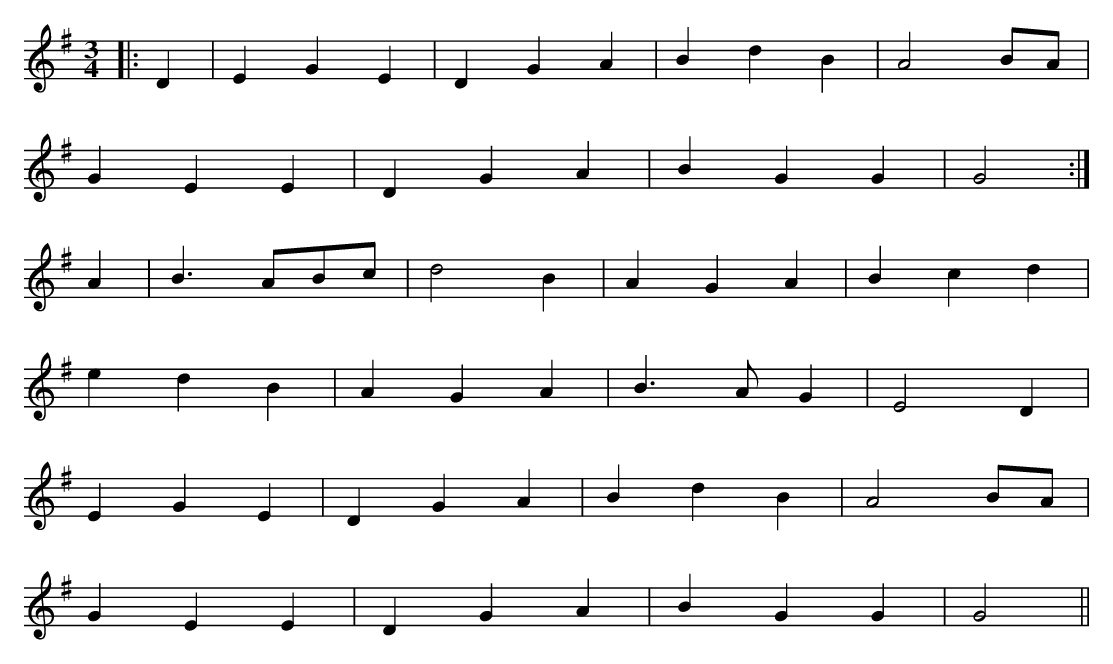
X:1
M:3/4
K:G
|:D2|E2 G2 E2|D2 G2 A2|B2 d2 B2|A4 BA|
G2 E2 E2|D2 G2 A2|B2 G2 G2|G4:|
A2|B3 ABc|d4 B2|A2 G2 A2|B2 c2 d2|
e2 d2 B2|A2 G2 A2|B3 A G2|E4 D2|
E2 G2 E2|D2 G2 A2|B2 d2 B2|A4 BA|
G2 E2 E2|D2 G2 A2|B2 G2 G2|G4||
